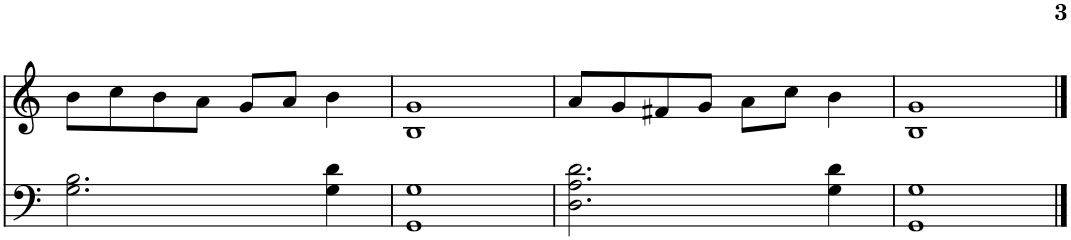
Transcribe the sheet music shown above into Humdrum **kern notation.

**kern	**kern
*part1	*part1
*staff2	*staff1
*I"Laute	*
!!LO:PB:g=z
*clefF4	*clefG2
*k[]	*k[]
*M2/2	*M2/2
*met(c|)	*met(c|)
=62	=62
2.G\ 2.B\	8b\L
.	8cc\
.	8b\
.	8a\J
.	8g/L
.	8a/J
4G\ 4d\	4b\
=63	=63
1GG 1G	1B 1g
=64	=64
2.D\ 2.A\ 2.d\	8a/L
.	8g/
.	8f#X/
.	8g/J
.	8a\L
.	8cc\J
4G\ 4d\	4b\
=65	=65
1GG 1G	1B 1g
==	==
*-	*-
